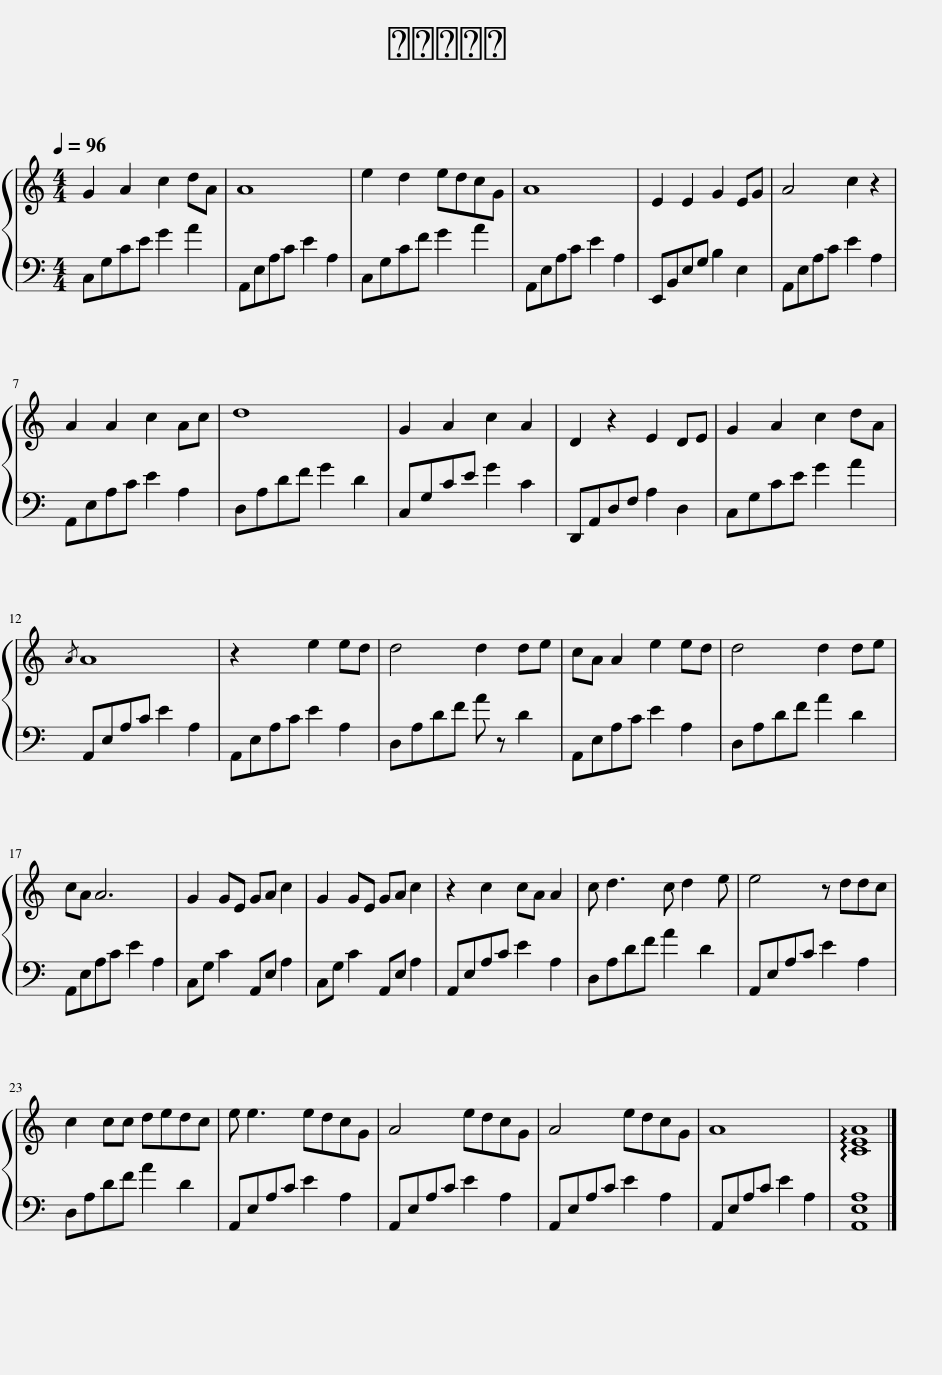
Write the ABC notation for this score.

X:1
%%score { 1 | 2 }
L:1/8
Q:1/4=96
M:4/4
I:linebreak $
K:C
V:1 treble
V:2 bass
V:1
 G2 A2 c2 dA | A8 | e2 d2 edcG | A8 | E2 E2 G2 EG | %5
 A4 c2 z2 |$ A2 A2 c2 Ac | d8 | G2 A2 c2 A2 | D2 z2 E2 DE | %10
 G2 A2 c2 dA |${/A} A8 | z2 x2 e2 ed | d4 d2 de | cA A2 e2 ed | %15
 d4 d2 de |$ cA A6 | G2 GE GA c2 | G2 GE GA c2 | z2 c2 cA A2 | %20
 c d3 c d2 e | e4 z ddc |$ c2 cc dedc | e e3 edcG | A4 edcG | %25
 A4 edcG | A8 | !arpeggio![CEA]8 |] %28
V:2
 C,G,CE G2 A2 | A,,E,A,C E2 A,2 | C,G,CF G2 A2 | A,,E,A,C E2 A,2 | E,,B,,E,G, B,2 E,2 | %5
 A,,E,A,C E2 A,2 |$ A,,E,A,C E2 A,2 | D,A,DF G2 D2 | C,G,CE G2 C2 | D,,A,,D,F, A,2 D,2 | %10
 C,G,CE G2 A2 |$ A,,E,A,C E2 A,2 | A,,E,A,C E2 A,2 | D,A,DF A z D2 | A,,E,A,C E2 A,2 | %15
 D,A,DF A2 D2 |$ A,,E,A,C E2 A,2 | C,G, C2 A,,E, A,2 | C,G, C2 A,,E, A,2 | A,,E,A,C E2 A,2 | %20
 D,A,DF A2 D2 | A,,E,A,C E2 A,2 |$ D,A,DF A2 D2 | A,,E,A,C E2 A,2 | A,,E,A,C E2 A,2 | %25
 A,,E,A,C E2 A,2 | A,,E,A,C E2 A,2 | [A,,E,A,]8 |] %28
